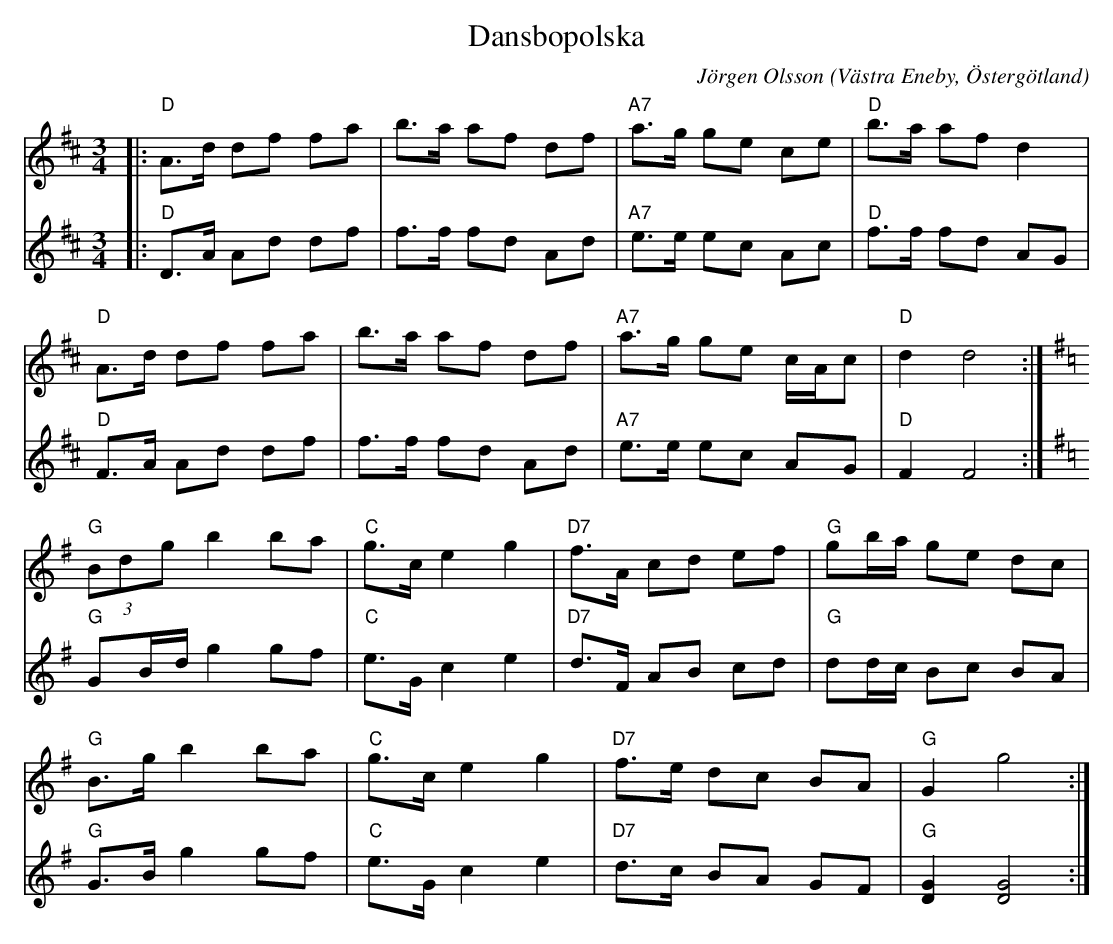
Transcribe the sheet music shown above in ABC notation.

X:1
T:Dansbopolska
C:Jörgen Olsson
O:Västra Eneby, Östergötland
M:3/4
L:1/8
K:D
V:1
|:"D"A>d df fa|b>a af df|"A7"a>g ge ce|"D"b>a af d2|
"D"A>d df fa|b>a af df|"A7"a>g ge c/A/c|"D"d2 d4:|
[K:G]"G"(3Bdg b2 ba|"C"g>c e2 g2|"D7"f>A cd ef|"G" gb/a/ ge dc|
"G"B>g b2 ba|"C"g>c e2 g2|"D7"f>e dc BA|"G" G2 g4:|
V:2
|:"D"D>A Ad df|f>f fd Ad|"A7"e>e ec Ac|"D"f>f fd AG|
"D"F>A Ad df|f>f fd Ad|"A7"e>e ec AG|"D"F2 F4:|
[K:G]"G"GB/d/ g2 gf|"C"e>G c2 e2|"D7"d>F AB cd|"G" dd/c/ Bc BA|
"G"G>B g2 gf|"C"e>G c2 e2|"D7"d>c BA GF|"G" [DG]2 [DG]4:|
